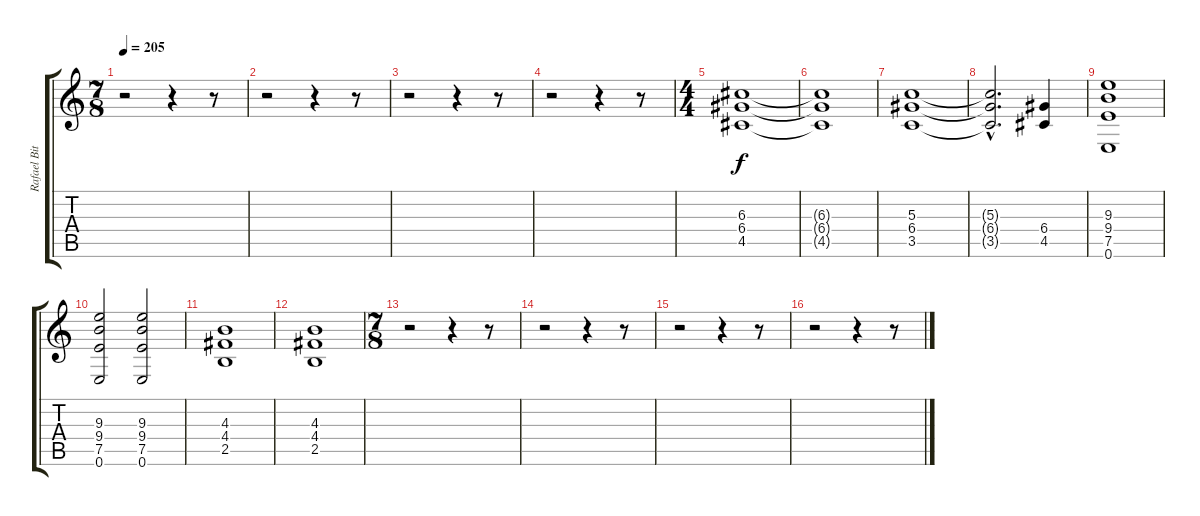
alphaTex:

\track ("Rafael Bittencourt" "Rafael Bit") {instrument distortionguitar}
\staff {score tabs}
\tuning (E4 B3 G3 D3 A2 E2) {hide}
\ts (7 8)
\tempo 205
\clef g2
\ks c
r.2{dy f} r.4 r.8 |
r.2 r.4 r.8 |
r.2 r.4 r.8 |
r.2 r.4 r.8 |
\ts (4 4)
(6.3 6.4 4.5).1 |
(6.3{t} 6.4{t} 4.5{t}).1 |
(5.3 6.4 3.5).1 |
(5.3{hac t} 6.4{hac t} 3.5{hac t}).2{d} (6.4 4.5).4 |
(9.3 9.4 7.5 0.6).1 |
(9.3 9.4 7.5 0.6).2 (9.3 9.4 7.5 0.6).2 |
(4.3 4.4 2.5).1 |
(4.3 4.4 2.5).1 |
\ts (7 8)
r.2 r.4 r.8 |
r.2 r.4 r.8 |
r.2 r.4 r.8 |
r.2 r.4 r.8
